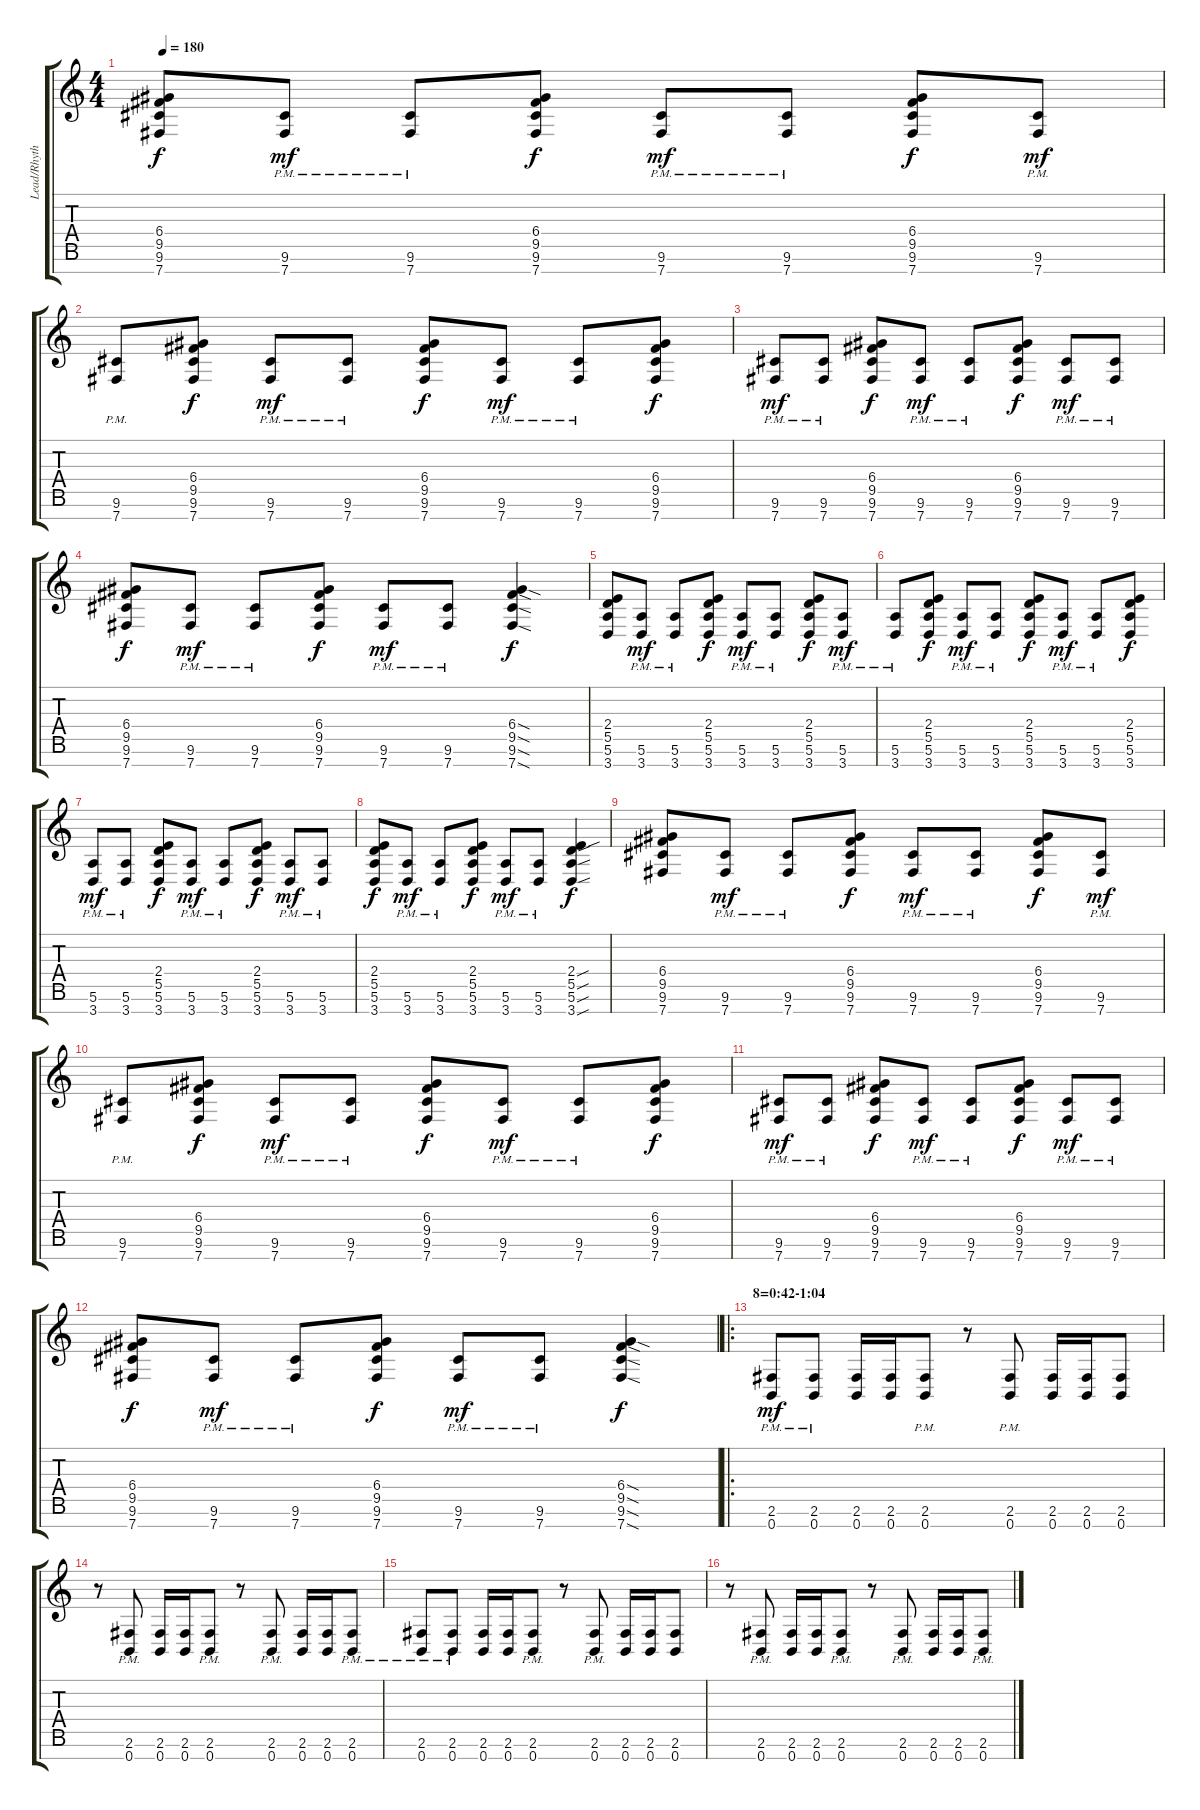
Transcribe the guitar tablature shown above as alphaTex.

\track ("Lead/Rhythm" "Lead/Rhyth") {instrument distortionguitar}
\staff {score tabs}
\tuning (E4 B3 G3 D3 A2 E2 B1) {hide}
\ts (4 4)
\tempo 180
\clef g2
\ks c
(6.4 9.5 9.6 7.7).8{dy f} (9.6{pm} 7.7{pm}).8{dy mf} (9.6{pm} 7.7{pm}).8 (6.4 9.5 9.6 7.7).8{dy f} (9.6{pm} 7.7{pm}).8{dy mf} (9.6{pm} 7.7{pm}).8 (6.4 9.5 9.6 7.7).8{dy f} (9.6{pm} 7.7{pm}).8{dy mf} |
(9.6{pm} 7.7{pm}).8 (6.4 9.5 9.6 7.7).8{dy f} (9.6{pm} 7.7{pm}).8{dy mf} (9.6{pm} 7.7{pm}).8 (6.4 9.5 9.6 7.7).8{dy f} (9.6{pm} 7.7{pm}).8{dy mf} (9.6{pm} 7.7{pm}).8 (6.4 9.5 9.6 7.7).8{dy f} |
(9.6{pm} 7.7{pm}).8{dy mf} (9.6{pm} 7.7{pm}).8 (6.4 9.5 9.6 7.7).8{dy f} (9.6{pm} 7.7{pm}).8{dy mf} (9.6{pm} 7.7{pm}).8 (6.4 9.5 9.6 7.7).8{dy f} (9.6{pm} 7.7{pm}).8{dy mf} (9.6{pm} 7.7{pm}).8 |
(6.4 9.5 9.6 7.7).8{dy f} (9.6{pm} 7.7{pm}).8{dy mf} (9.6{pm} 7.7{pm}).8 (6.4 9.5 9.6 7.7).8{dy f} (9.6{pm} 7.7{pm}).8{dy mf} (9.6{pm} 7.7{pm}).8 (6.4{sod} 9.5{sod} 9.6{sod} 7.7{sod}).4{dy f} |
(2.4 5.5 5.6 3.7).8 (5.6{pm} 3.7{pm}).8{dy mf} (5.6{pm} 3.7{pm}).8 (2.4 5.5 5.6 3.7).8{dy f} (5.6{pm} 3.7{pm}).8{dy mf} (5.6{pm} 3.7{pm}).8 (2.4 5.5 5.6 3.7).8{dy f} (5.6{pm} 3.7{pm}).8{dy mf} |
(5.6{pm} 3.7{pm}).8 (2.4 5.5 5.6 3.7).8{dy f} (5.6{pm} 3.7{pm}).8{dy mf} (5.6{pm} 3.7{pm}).8 (2.4 5.5 5.6 3.7).8{dy f} (5.6{pm} 3.7{pm}).8{dy mf} (5.6{pm} 3.7{pm}).8 (2.4 5.5 5.6 3.7).8{dy f} |
(5.6{pm} 3.7{pm}).8{dy mf} (5.6{pm} 3.7{pm}).8 (2.4 5.5 5.6 3.7).8{dy f} (5.6{pm} 3.7{pm}).8{dy mf} (5.6{pm} 3.7{pm}).8 (2.4 5.5 5.6 3.7).8{dy f} (5.6{pm} 3.7{pm}).8{dy mf} (5.6{pm} 3.7{pm}).8 |
(2.4 5.5 5.6 3.7).8{dy f} (5.6{pm} 3.7{pm}).8{dy mf} (5.6{pm} 3.7{pm}).8 (2.4 5.5 5.6 3.7).8{dy f} (5.6{pm} 3.7{pm}).8{dy mf} (5.6{pm} 3.7{pm}).8 (2.4{sou} 5.5{sou} 5.6{sou} 3.7{sou}).4{dy f} |
(6.4 9.5 9.6 7.7).8 (9.6{pm} 7.7{pm}).8{dy mf} (9.6{pm} 7.7{pm}).8 (6.4 9.5 9.6 7.7).8{dy f} (9.6{pm} 7.7{pm}).8{dy mf} (9.6{pm} 7.7{pm}).8 (6.4 9.5 9.6 7.7).8{dy f} (9.6{pm} 7.7{pm}).8{dy mf} |
(9.6{pm} 7.7{pm}).8 (6.4 9.5 9.6 7.7).8{dy f} (9.6{pm} 7.7{pm}).8{dy mf} (9.6{pm} 7.7{pm}).8 (6.4 9.5 9.6 7.7).8{dy f} (9.6{pm} 7.7{pm}).8{dy mf} (9.6{pm} 7.7{pm}).8 (6.4 9.5 9.6 7.7).8{dy f} |
(9.6{pm} 7.7{pm}).8{dy mf} (9.6{pm} 7.7{pm}).8 (6.4 9.5 9.6 7.7).8{dy f} (9.6{pm} 7.7{pm}).8{dy mf} (9.6{pm} 7.7{pm}).8 (6.4 9.5 9.6 7.7).8{dy f} (9.6{pm} 7.7{pm}).8{dy mf} (9.6{pm} 7.7{pm}).8 |
(6.4 9.5 9.6 7.7).8{dy f} (9.6{pm} 7.7{pm}).8{dy mf} (9.6{pm} 7.7{pm}).8 (6.4 9.5 9.6 7.7).8{dy f} (9.6{pm} 7.7{pm}).8{dy mf} (9.6{pm} 7.7{pm}).8 (6.4{sod} 9.5{sod} 9.6{sod} 7.7{sod}).4{dy f} |
\ro
\section ("" "8=0:42-1:04")
(2.6{pm} 0.7{pm}).8{dy mf} (2.6{pm} 0.7{pm}).8 (2.6 0.7).16 (2.6 0.7).16 (2.6{pm} 0.7{pm}).8 r.8 (2.6{pm} 0.7{pm}).8 (2.6 0.7).16 (2.6 0.7).16 (2.6 0.7).8 |
r.8 (2.6{pm} 0.7{pm}).8 (2.6 0.7).16 (2.6 0.7).16 (2.6{pm} 0.7{pm}).8 r.8 (2.6{pm} 0.7{pm}).8 (2.6 0.7).16 (2.6 0.7).16 (2.6{pm} 0.7{pm}).8 |
(2.6{pm} 0.7{pm}).8 (2.6{pm} 0.7{pm}).8 (2.6 0.7).16 (2.6 0.7).16 (2.6{pm} 0.7{pm}).8 r.8 (2.6{pm} 0.7{pm}).8 (2.6 0.7).16 (2.6 0.7).16 (2.6 0.7).8 |
r.8 (2.6{pm} 0.7{pm}).8 (2.6 0.7).16 (2.6 0.7).16 (2.6{pm} 0.7{pm}).8 r.8 (2.6{pm} 0.7{pm}).8 (2.6 0.7).16 (2.6 0.7).16 (2.6{pm} 0.7{pm}).8
